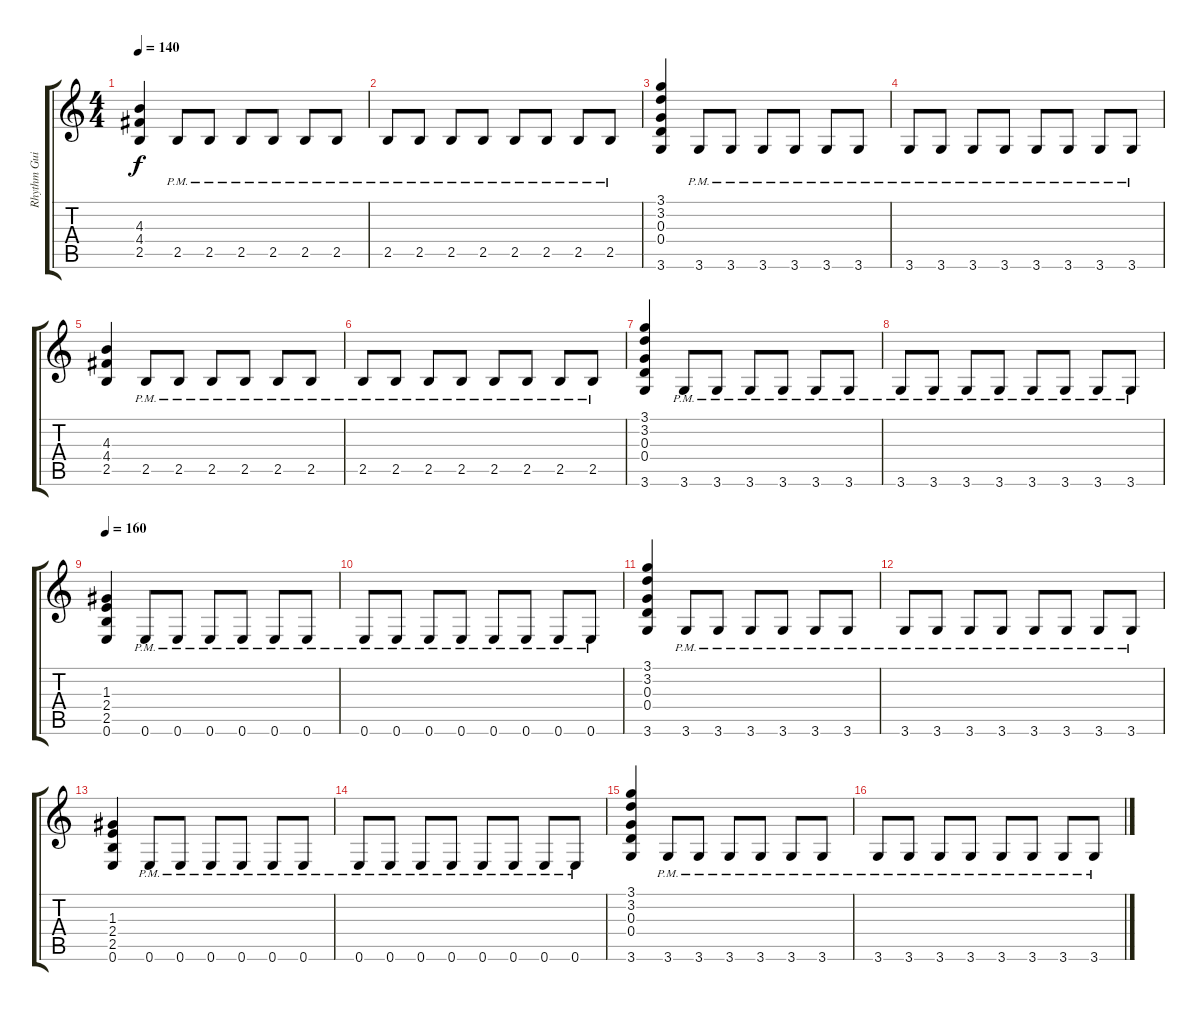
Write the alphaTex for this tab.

\track ("Rhythm Guitar" "Rhythm Gui") {instrument overdrivenguitar}
\staff {score tabs}
\tuning (E4 B3 G3 D3 A2 E2) {hide}
\ts (4 4)
\tempo 140
\clef g2
\ks c
(4.3 4.4 2.5).4{dy f} 2.5{pm}.8 2.5{pm}.8 2.5{pm}.8 2.5{pm}.8 2.5{pm}.8 2.5{pm}.8 |
2.5{pm}.8 2.5{pm}.8 2.5{pm}.8 2.5{pm}.8 2.5{pm}.8 2.5{pm}.8 2.5{pm}.8 2.5{pm}.8 |
(3.1 3.2 0.3 0.4 3.6).4 3.6{pm}.8 3.6{pm}.8 3.6{pm}.8 3.6{pm}.8 3.6{pm}.8 3.6{pm}.8 |
3.6{pm}.8 3.6{pm}.8 3.6{pm}.8 3.6{pm}.8 3.6{pm}.8 3.6{pm}.8 3.6{pm}.8 3.6{pm}.8 |
(4.3 4.4 2.5).4 2.5{pm}.8 2.5{pm}.8 2.5{pm}.8 2.5{pm}.8 2.5{pm}.8 2.5{pm}.8 |
2.5{pm}.8 2.5{pm}.8 2.5{pm}.8 2.5{pm}.8 2.5{pm}.8 2.5{pm}.8 2.5{pm}.8 2.5{pm}.8 |
(3.1 3.2 0.3 0.4 3.6).4 3.6{pm}.8 3.6{pm}.8 3.6{pm}.8 3.6{pm}.8 3.6{pm}.8 3.6{pm}.8 |
3.6{pm}.8 3.6{pm}.8 3.6{pm}.8 3.6{pm}.8 3.6{pm}.8 3.6{pm}.8 3.6{pm}.8 3.6{pm}.8 |
\tempo 160
(1.3 2.4 2.5 0.6).4 0.6{pm}.8 0.6{pm}.8 0.6{pm}.8 0.6{pm}.8 0.6{pm}.8 0.6{pm}.8 |
0.6{pm}.8 0.6{pm}.8 0.6{pm}.8 0.6{pm}.8 0.6{pm}.8 0.6{pm}.8 0.6{pm}.8 0.6{pm}.8 |
(3.1 3.2 0.3 0.4 3.6).4 3.6{pm}.8 3.6{pm}.8 3.6{pm}.8 3.6{pm}.8 3.6{pm}.8 3.6{pm}.8 |
3.6{pm}.8 3.6{pm}.8 3.6{pm}.8 3.6{pm}.8 3.6{pm}.8 3.6{pm}.8 3.6{pm}.8 3.6{pm}.8 |
(1.3 2.4 2.5 0.6).4 0.6{pm}.8 0.6{pm}.8 0.6{pm}.8 0.6{pm}.8 0.6{pm}.8 0.6{pm}.8 |
0.6{pm}.8 0.6{pm}.8 0.6{pm}.8 0.6{pm}.8 0.6{pm}.8 0.6{pm}.8 0.6{pm}.8 0.6{pm}.8 |
(3.1 3.2 0.3 0.4 3.6).4 3.6{pm}.8 3.6{pm}.8 3.6{pm}.8 3.6{pm}.8 3.6{pm}.8 3.6{pm}.8 |
3.6{pm}.8 3.6{pm}.8 3.6{pm}.8 3.6{pm}.8 3.6{pm}.8 3.6{pm}.8 3.6{pm}.8 3.6{pm}.8
